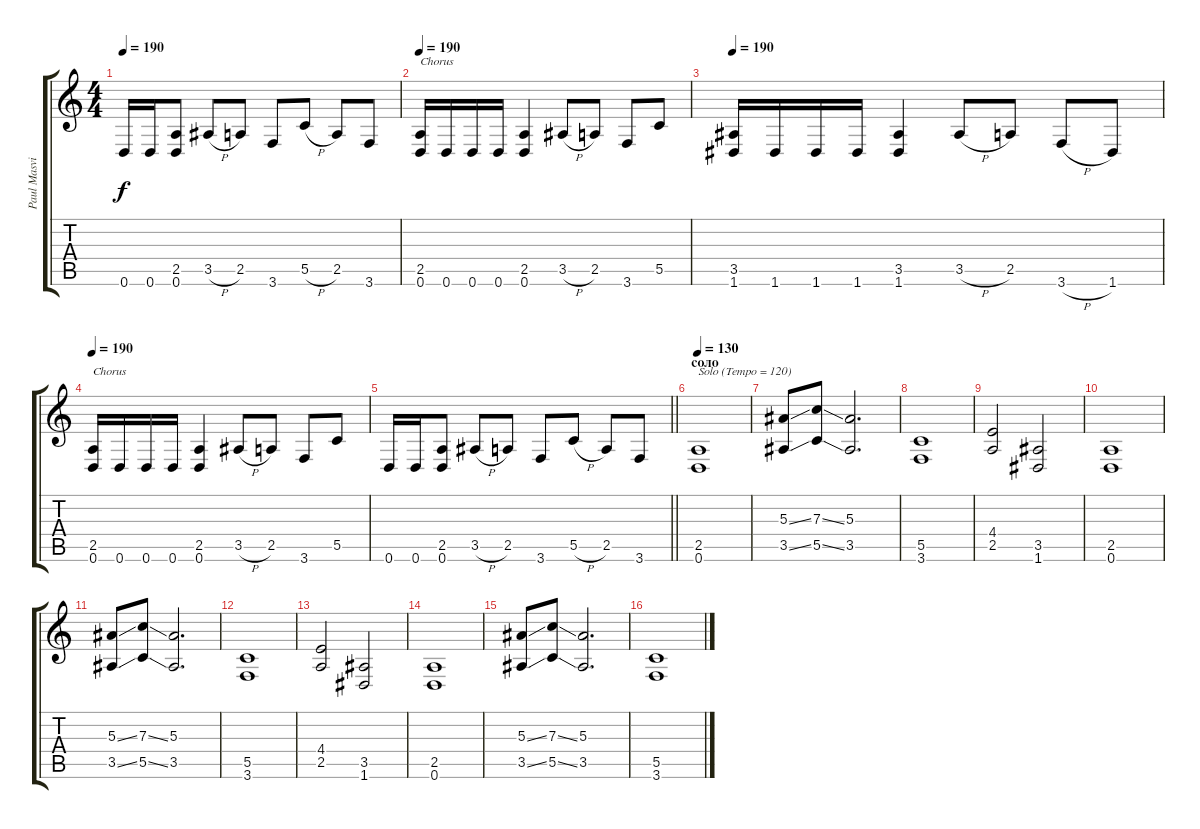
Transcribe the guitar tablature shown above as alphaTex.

\track ("Paul Masvidal" "Paul Masvi") {instrument distortionguitar}
\staff {score tabs}
\tuning (D4 A3 F3 C3 G2 D2) {hide}
\ts (4 4)
\tempo 190
\clef g2
\ks c
0.6.16{dy f} 0.6.16 (2.5 0.6).8 3.5{h}.8 2.5.8 3.6.8 5.5{h}.8 2.5.8 3.6.8 |
\tempo 190
(2.5 0.6).16{txt "Chorus"} 0.6.16 0.6.16 0.6.16 (2.5 0.6).4 3.5{h}.8 2.5.8 3.6.8 5.5.8 |
\tempo 190
(3.5 1.6).16 1.6.16 1.6.16 1.6.16 (3.5 1.6).4 3.5{h}.8 2.5.8 3.6{h}.8 1.6.8 |
\tempo 190
(2.5 0.6).16{txt "Chorus"} 0.6.16 0.6.16 0.6.16 (2.5 0.6).4 3.5{h}.8 2.5.8 3.6.8 5.5.8 |
\barLineRight lightlight
0.6.16 0.6.16 (2.5 0.6).8 3.5{h}.8 2.5.8 3.6.8 5.5{h}.8 2.5.8 3.6.8 |
\section ("" "соло")
\tempo 130
(2.5 0.6).1{txt "Solo (Tempo = 120)"} |
(5.3{ss} 3.5{ss}).8 (7.3{ss} 5.5{ss}).8 (5.3 3.5).2{d} |
(5.5 3.6).1 |
(4.4 2.5).2 (3.5 1.6).2 |
(2.5 0.6).1 |
(5.3{ss} 3.5{ss}).8 (7.3{ss} 5.5{ss}).8 (5.3 3.5).2{d} |
(5.5 3.6).1 |
(4.4 2.5).2 (3.5 1.6).2 |
(2.5 0.6).1 |
(5.3{ss} 3.5{ss}).8 (7.3{ss} 5.5{ss}).8 (5.3 3.5).2{d} |
(5.5 3.6).1
